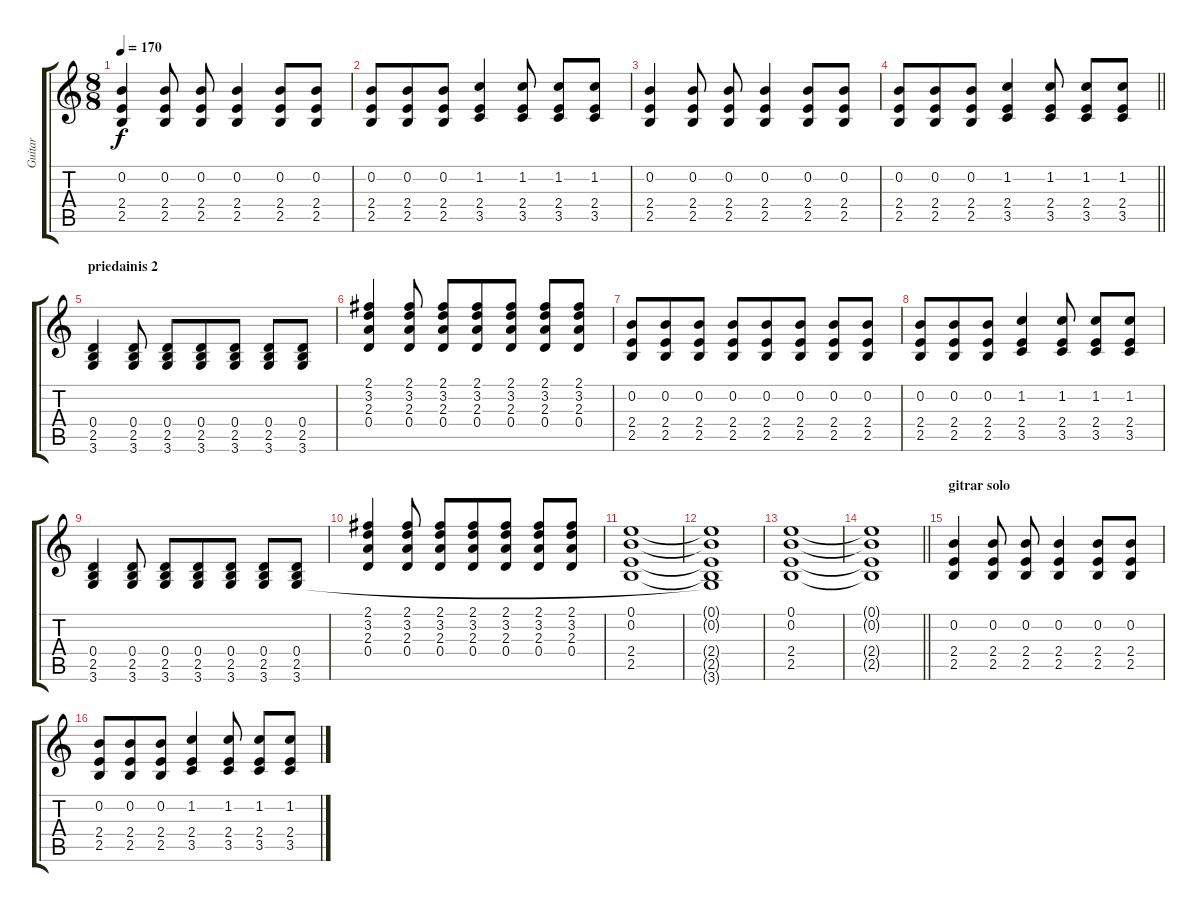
\track ("Guitar" "Guitar") {instrument distortionguitar}
\staff {score tabs}
\tuning (E4 B3 G3 D3 A2 E2) {hide}
\ts (8 8)
\tempo 170
\clef g2
\ks c
(0.2 2.4 2.5).4{dy f} (0.2 2.4 2.5).8 (0.2 2.4 2.5).8 (0.2 2.4 2.5).4 (0.2 2.4 2.5).8 (0.2 2.4 2.5).8 |
(0.2 2.4 2.5).8 (0.2 2.4 2.5).8 (0.2 2.4 2.5).8 (1.2 2.4 3.5).4 (1.2 2.4 3.5).8 (1.2 2.4 3.5).8 (1.2 2.4 3.5).8 |
(0.2 2.4 2.5).4 (0.2 2.4 2.5).8 (0.2 2.4 2.5).8 (0.2 2.4 2.5).4 (0.2 2.4 2.5).8 (0.2 2.4 2.5).8 |
\barLineRight lightlight
(0.2 2.4 2.5).8 (0.2 2.4 2.5).8 (0.2 2.4 2.5).8 (1.2 2.4 3.5).4 (1.2 2.4 3.5).8 (1.2 2.4 3.5).8 (1.2 2.4 3.5).8 |
\section ("" "priedainis 2")
(0.4 2.5 3.6).4 (0.4 2.5 3.6).8 (0.4 2.5 3.6).8 (0.4 2.5 3.6).8 (0.4 2.5 3.6).8 (0.4 2.5 3.6).8 (0.4 2.5 3.6).8 |
(2.1 3.2 2.3 0.4).4 (2.1 3.2 2.3 0.4).8 (2.1 3.2 2.3 0.4).8 (2.1 3.2 2.3 0.4).8 (2.1 3.2 2.3 0.4).8 (2.1 3.2 2.3 0.4).8 (2.1 3.2 2.3 0.4).8 |
(0.2 2.4 2.5).8 (0.2 2.4 2.5).8 (0.2 2.4 2.5).8 (0.2 2.4 2.5).8 (0.2 2.4 2.5).8 (0.2 2.4 2.5).8 (0.2 2.4 2.5).8 (0.2 2.4 2.5).8 |
(0.2 2.4 2.5).8 (0.2 2.4 2.5).8 (0.2 2.4 2.5).8 (1.2 2.4 3.5).4 (1.2 2.4 3.5).8 (1.2 2.4 3.5).8 (1.2 2.4 3.5).8 |
(0.4 2.5 3.6).4 (0.4 2.5 3.6).8 (0.4 2.5 3.6).8 (0.4 2.5 3.6).8 (0.4 2.5 3.6).8 (0.4 2.5 3.6).8 (0.4 2.5 3.6).8 |
(2.1 3.2 2.3 0.4).4 (2.1 3.2 2.3 0.4).8 (2.1 3.2 2.3 0.4).8 (2.1 3.2 2.3 0.4).8 (2.1 3.2 2.3 0.4).8 (2.1 3.2 2.3 0.4).8 (2.1 3.2 2.3 0.4).8 |
(0.1 0.2 2.4 2.5).1 |
(0.1{t} 0.2{t} 2.4{t} 2.5{t} 3.6{t}).1 |
(0.1 0.2 2.4 2.5).1 |
\barLineRight lightlight
(0.1{t} 0.2{t} 2.4{t} 2.5{t}).1 |
\section ("" "gitrar solo")
(0.2 2.4 2.5).4 (0.2 2.4 2.5).8 (0.2 2.4 2.5).8 (0.2 2.4 2.5).4 (0.2 2.4 2.5).8 (0.2 2.4 2.5).8 |
(0.2 2.4 2.5).8 (0.2 2.4 2.5).8 (0.2 2.4 2.5).8 (1.2 2.4 3.5).4 (1.2 2.4 3.5).8 (1.2 2.4 3.5).8 (1.2 2.4 3.5).8
